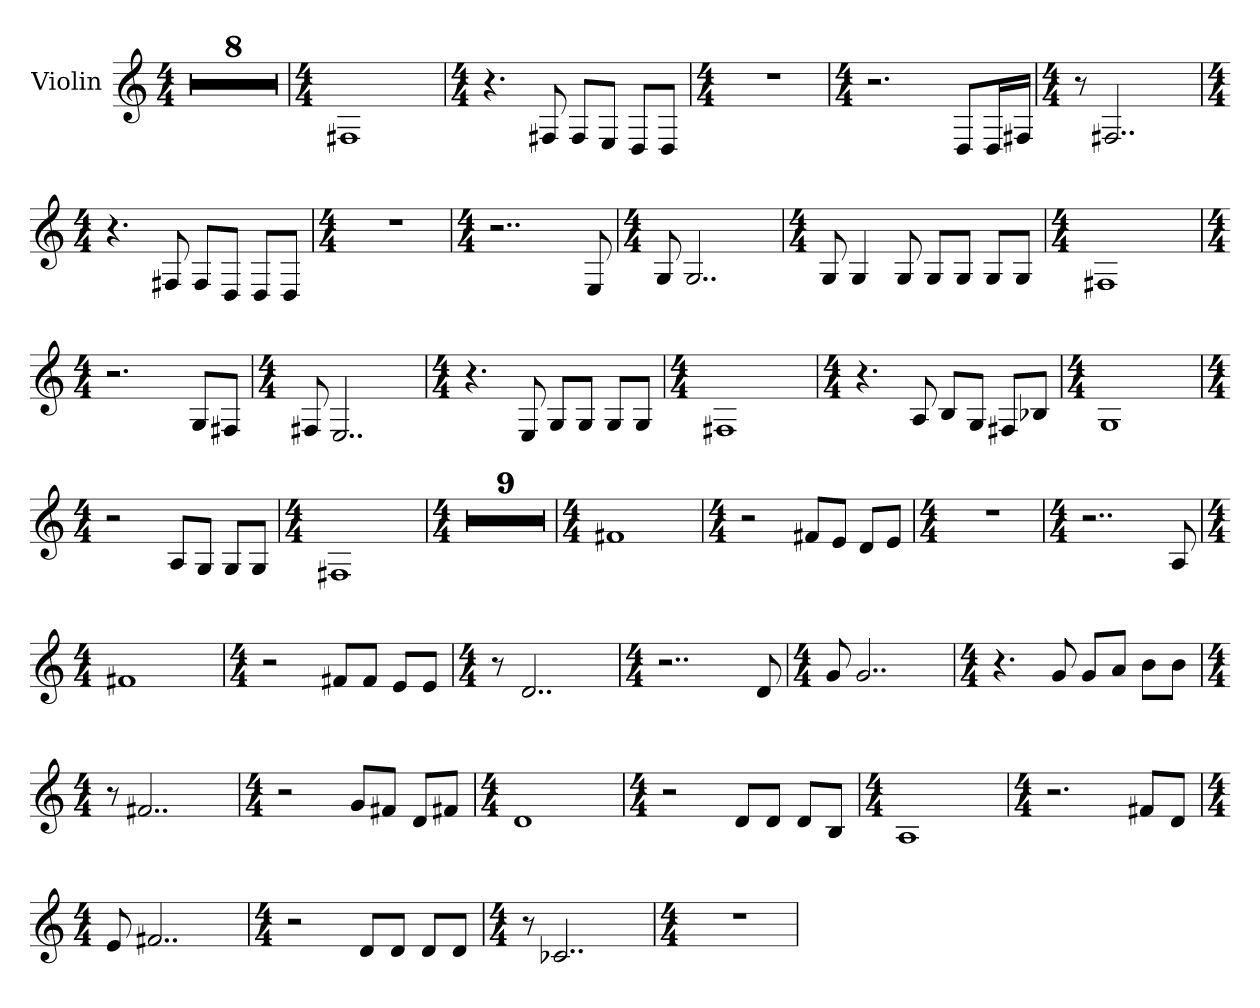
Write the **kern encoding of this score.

**kern
*part1
*staff1
*I"Violin
*I'Vln
*M4/4
=
1r
=
*M4/4
1r
=
*M4/4
1r
=
*M4/4
1r
=
*M4/4
1r
=
*M4/4
1r
=
*M4/4
1r
=
*M4/4
1r
=
*M4/4
1F#X
=
*M4/4
4.r
8F#X
8F#L
8EJ
8DL
8DJ
=
*M4/4
1r
=
*M4/4
2.r
8DL
16DL
16F#XJJ
=
*M4/4
8r
2..F#X
=
*M4/4
4.r
8F#X
8F#L
8DJ
8DL
8DJ
=
*M4/4
1r
=
*M4/4
2..r
8E
=
*M4/4
8G
2..G
=
*M4/4
8G
4G
8G
8GL
8GJ
8GL
8GJ
=
*M4/4
1F#X
=
*M4/4
2.r
8GL
8F#XJ
=
*M4/4
8F#X
2..E
=
*M4/4
4.r
8E
8GL
8GJ
8GL
8GJ
=
*M4/4
1F#X
=
*M4/4
4.r
8A
8BL
8GJ
8F#XL
8B-XJ
=
*M4/4
1G
=
*M4/4
2r
8AL
8GJ
8GL
8GJ
=
*M4/4
1F#X
=
*M4/4
1r
=
*M4/4
1r
=
*M4/4
1r
=
*M4/4
1r
=
*M4/4
1r
=
*M4/4
1r
=
*M4/4
1r
=
*M4/4
1r
=
*M4/4
1r
=
*M4/4
1f#X
=
*M4/4
2r
8f#XL
8eJ
8dL
8eJ
=
*M4/4
1r
=
*M4/4
2..r
8A
=
*M4/4
1f#X
=
*M4/4
2r
8f#XL
8f#J
8eL
8eJ
=
*M4/4
8r
2..d
=
*M4/4
2..r
8d
=
*M4/4
8g
2..g
=
*M4/4
4.r
8g
8gL
8aJ
8bL
8bJ
=
*M4/4
8r
2..f#X
=
*M4/4
2r
8gL
8f#XJ
8dL
8f#XJ
=
*M4/4
1d
=
*M4/4
2r
8dL
8dJ
8dL
8BJ
=
*M4/4
1A
=
*M4/4
2.r
8f#XL
8dJ
=
*M4/4
8e
2..f#X
=
*M4/4
2r
8dL
8dJ
8dL
8dJ
=
*M4/4
8r
2..c-X
=
*M4/4
1r
=
*-
